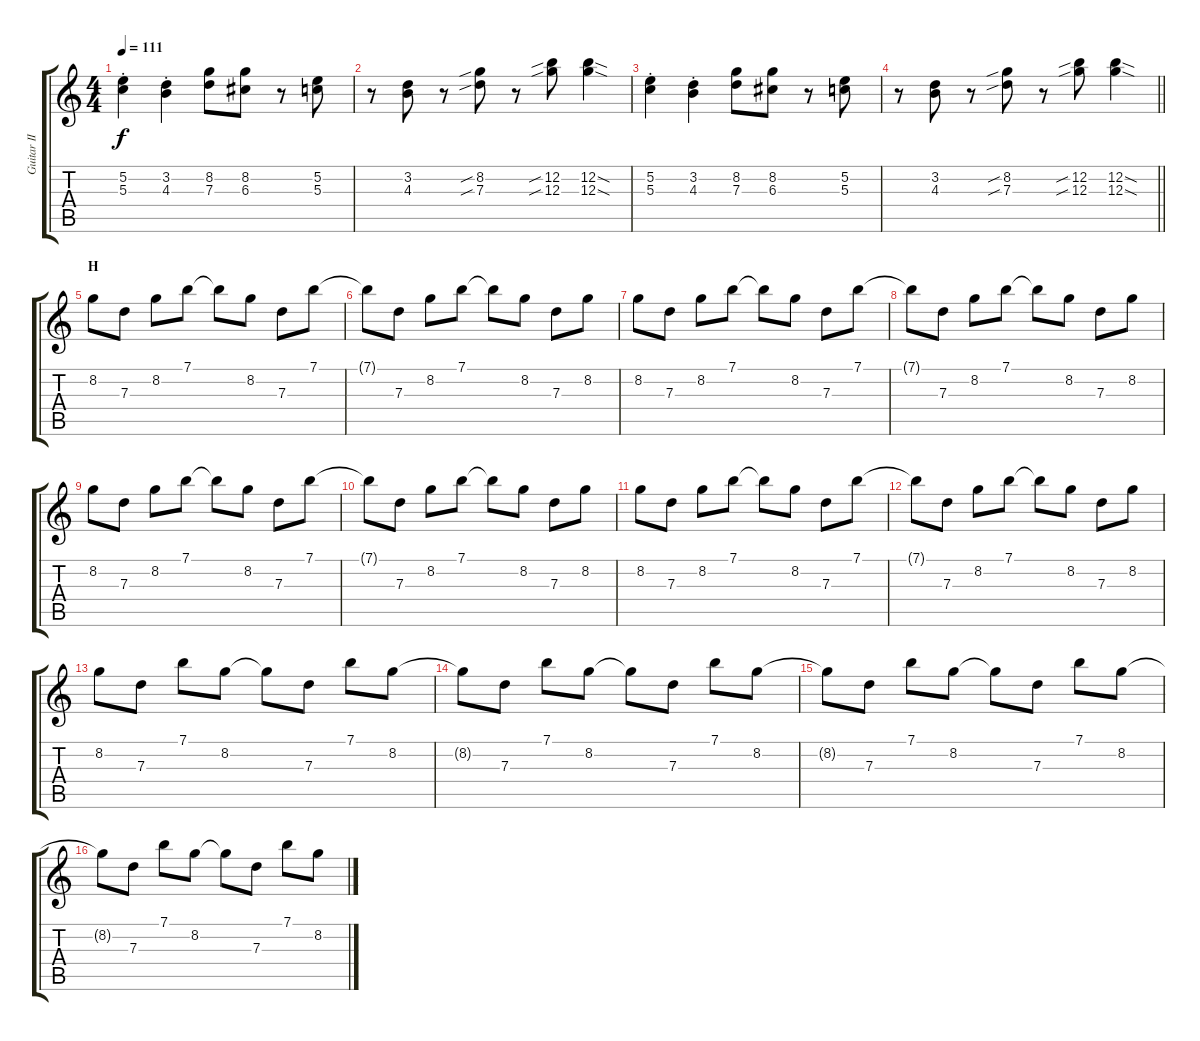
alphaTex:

\track ("Guitar II - Kita" "Guitar II ") {instrument overdrivenguitar}
\staff {score tabs}
\tuning (E4 B3 G3 D3 A2 E2) {hide}
\ts (4 4)
\tempo 111
\clef g2
\ks c
(5.2{st} 5.3{st}).4{dy f} (3.2{st} 4.3{st}).4 (8.2 7.3).8 (8.2 6.3).8 r.8 (5.2 5.3).8 |
r.8 (3.2 4.3).8 r.8 (8.2{sib} 7.3{sib}).8 r.8 (12.2{sib} 12.3{sib}).8 (12.2{sod} 12.3{sod}).4 |
(5.2{st} 5.3{st}).4 (3.2{st} 4.3{st}).4 (8.2 7.3).8 (8.2 6.3).8 r.8 (5.2 5.3).8 |
\barLineRight lightlight
r.8 (3.2 4.3).8 r.8 (8.2{sib} 7.3{sib}).8 r.8 (12.2{sib} 12.3{sib}).8 (12.2{sod} 12.3{sod}).4 |
\section ("" "H")
8.2.8 7.3.8 8.2.8 7.1.8 7.1{t}.8 8.2.8 7.3.8 7.1.8 |
7.1{t}.8 7.3.8 8.2.8 7.1.8 7.1{t}.8 8.2.8 7.3.8 8.2.8 |
8.2.8 7.3.8 8.2.8 7.1.8 7.1{t}.8 8.2.8 7.3.8 7.1.8 |
7.1{t}.8 7.3.8 8.2.8 7.1.8 7.1{t}.8 8.2.8 7.3.8 8.2.8 |
8.2.8 7.3.8 8.2.8 7.1.8 7.1{t}.8 8.2.8 7.3.8 7.1.8 |
7.1{t}.8 7.3.8 8.2.8 7.1.8 7.1{t}.8 8.2.8 7.3.8 8.2.8 |
8.2.8 7.3.8 8.2.8 7.1.8 7.1{t}.8 8.2.8 7.3.8 7.1.8 |
7.1{t}.8 7.3.8 8.2.8 7.1.8 7.1{t}.8 8.2.8 7.3.8 8.2.8 |
8.2.8 7.3.8 7.1.8 8.2.8 8.2{t}.8 7.3.8 7.1.8 8.2.8 |
8.2{t}.8 7.3.8 7.1.8 8.2.8 8.2{t}.8 7.3.8 7.1.8 8.2.8 |
8.2{t}.8 7.3.8 7.1.8 8.2.8 8.2{t}.8 7.3.8 7.1.8 8.2.8 |
8.2{t}.8 7.3.8 7.1.8 8.2.8 8.2{t}.8 7.3.8 7.1.8 8.2.8
